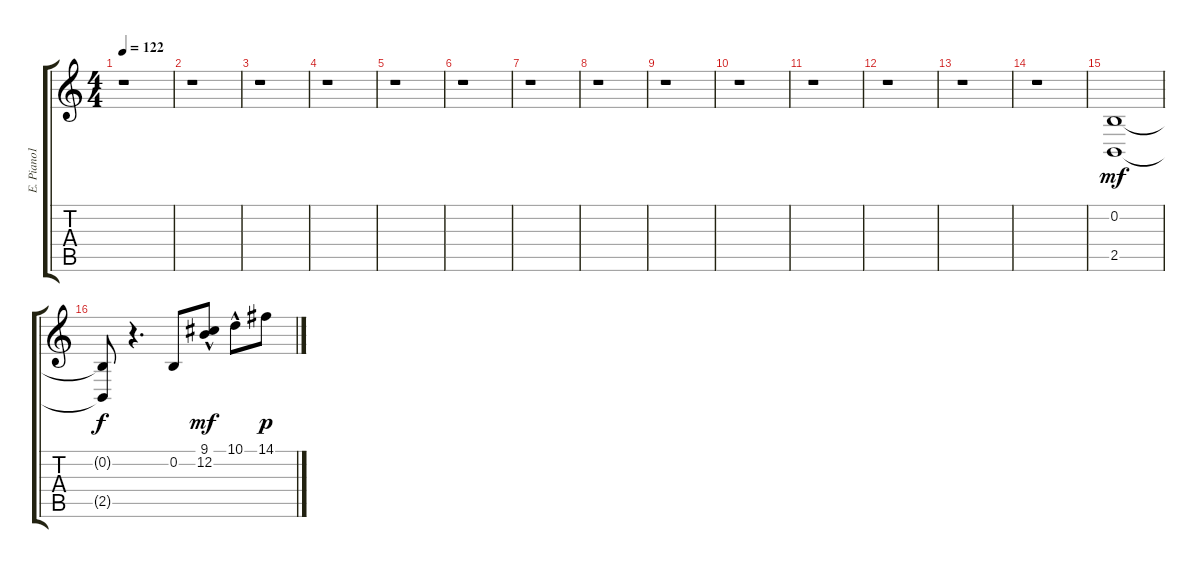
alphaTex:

\track (" E. Piano1*merged" " E. Piano1") {instrument electricpiano1}
\staff {score tabs}
\tuning (E4 B3 G3 D3 A2 E2) {hide}
\ts (4 4)
\tempo 122
\clef g2
\ks c
r.1{dy mf instrument electricpiano1} |
r.1 |
r.1 |
r.1 |
r.1 |
r.1 |
r.1 |
r.1 |
r.1 |
r.1 |
r.1 |
r.1 |
r.1 |
r.1 |
(0.2 2.5).1 |
(0.2{t} 2.5{t}).8{dy f} r.4{d} 0.2.8 (9.1{hac} 12.2).8{dy mf} 10.1{hac}.8 14.1.8{dy p}
